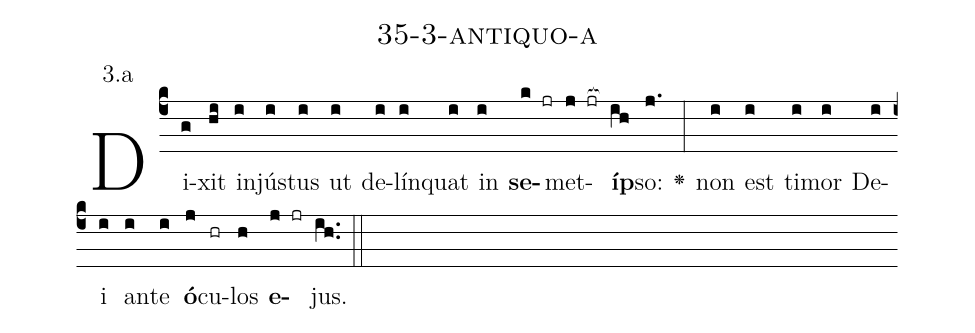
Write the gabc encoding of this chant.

name: 35-3-antiquo-a;
annotation: 3.a;
%%
(c4)Di(g)xit(hi) in(i)jús(i)tus(i) ut(i) de(i)lín(i)quat(i) in(i) <b>se</b>(k jr)met(j jr[ocb:1{])<b>íp</b>(ih[ocb:0}])so:(j.) <v>\greheightstar</v>(:) non(i) est(i) ti(i)mor(i) De(i)i(i) an(i)te(i) <b>ó</b>(j)cu(hr)los(h) <b>e</b>(j jr)jus.(ih..) (::)


%E(i) u(i) o(j) u(h) a(j) e.(ih..) (::)
